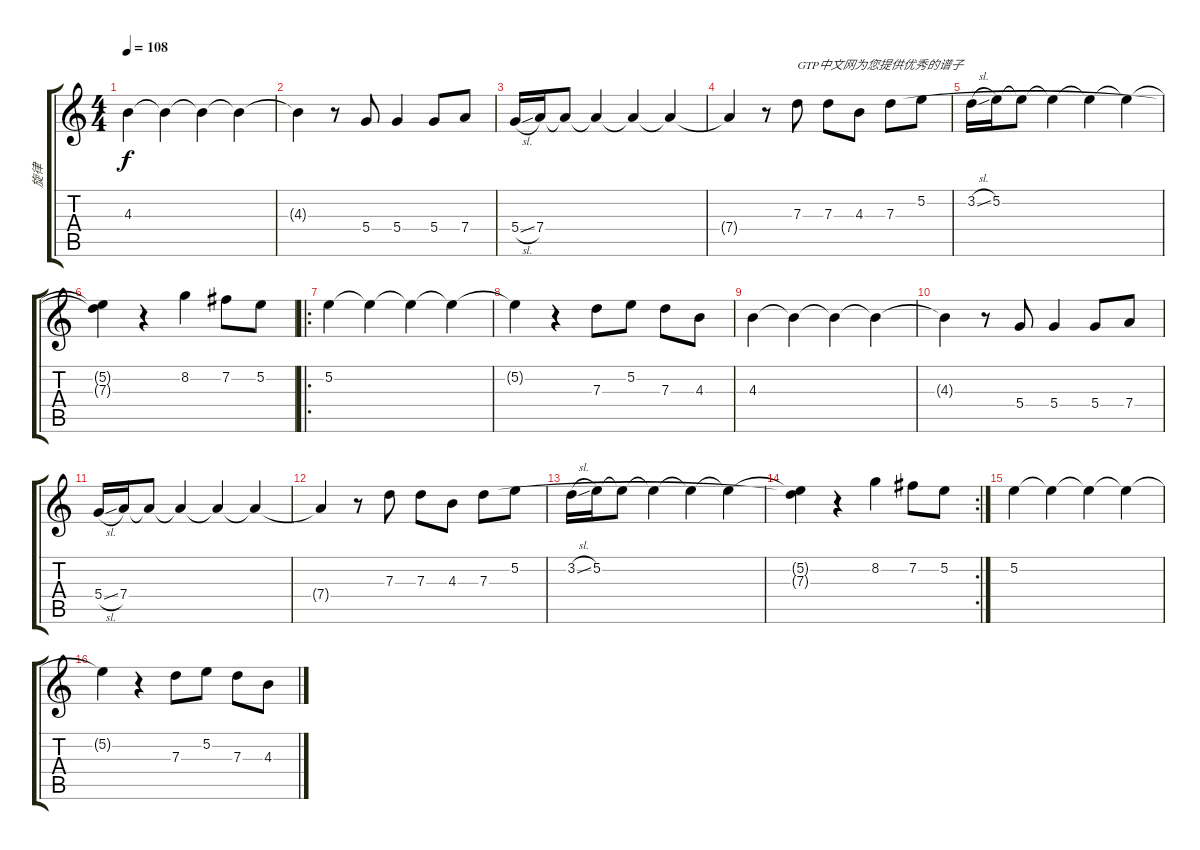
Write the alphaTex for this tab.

\track ("旋律" "旋律") {instrument distortionguitar}
\staff {score tabs}
\tuning (E4 B3 G3 D3 A2 E2) {hide}
\ts (4 4)
\tempo 108
\clef g2
\ks c
4.3.4{dy f} 4.3{t}.4 4.3{t}.4 4.3{t}.4 |
4.3{t}.4 r.8 5.4.8 5.4.4 5.4.8 7.4.8 |
5.4{sl}.16 7.4.16 7.4{t}.8 7.4{t}.4 7.4{t}.4 7.4{t}.4 |
7.4{t}.4 r.8 7.3.8{txt "GTP中文网为您提供优秀的谱子"} 7.3.8 4.3.8 7.3.8 5.2.8 |
3.2{sl}.16 5.2.16 5.2{t}.8 5.2{t}.4 5.2{t}.4 5.2{t}.4 |
(5.2{t} 7.3{t}).4 r.4 8.2.4 7.2.8 5.2.8 |
\ro
5.2.4 5.2{t}.4 5.2{t}.4 5.2{t}.4 |
5.2{t}.4 r.4 7.3.8 5.2.8 7.3.8 4.3.8 |
4.3.4 4.3{t}.4 4.3{t}.4 4.3{t}.4 |
4.3{t}.4 r.8 5.4.8 5.4.4 5.4.8 7.4.8 |
5.4{sl}.16 7.4.16 7.4{t}.8 7.4{t}.4 7.4{t}.4 7.4{t}.4 |
7.4{t}.4 r.8 7.3.8 7.3.8 4.3.8 7.3.8 5.2.8 |
3.2{sl}.16 5.2.16 5.2{t}.8 5.2{t}.4 5.2{t}.4 5.2{t}.4 |
\rc 2
(5.2{t} 7.3{t}).4 r.4 8.2.4 7.2.8 5.2.8 |
5.2.4 5.2{t}.4 5.2{t}.4 5.2{t}.4 |
5.2{t}.4 r.4 7.3.8 5.2.8 7.3.8 4.3.8
